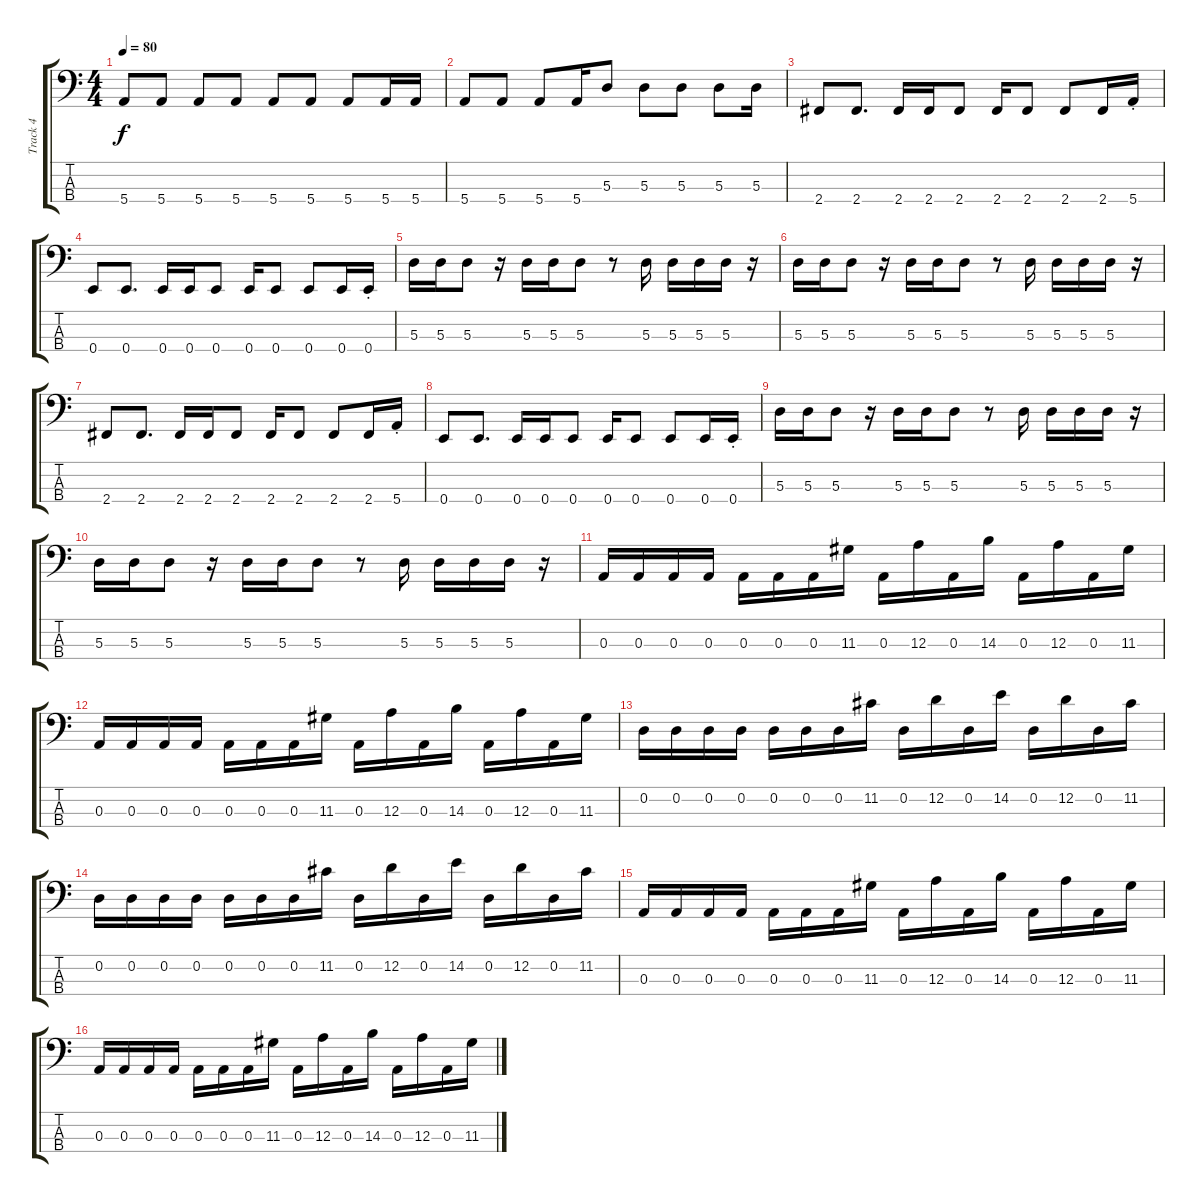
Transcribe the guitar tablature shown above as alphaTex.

\track ("Track 4" "Track 4") {instrument electricbassfinger}
\staff {score tabs}
\tuning (G2 D2 A1 E1) {hide}
\ts (4 4)
\tempo 80
\clef f4
\ks c
5.4.8{dy f} 5.4.8 5.4.8 5.4.8 5.4.8 5.4.8 5.4.8 5.4.16 5.4.16 |
5.4.8 5.4.8 5.4.8 5.4.16 5.3.8 5.3.8 5.3.8 5.3.8 5.3.16 |
2.4.8 2.4.8{d} 2.4.16 2.4.16 2.4.8 2.4.16 2.4.8 2.4.8 2.4.16 5.4{st}.16 |
0.4.8 0.4.8{d} 0.4.16 0.4.16 0.4.8 0.4.16 0.4.8 0.4.8 0.4.16 0.4{st}.16 |
5.3.16 5.3.16 5.3.8 r.16 5.3.16 5.3.16 5.3.8 r.8 5.3.16 5.3.16 5.3.16 5.3.16 r.16 |
5.3.16 5.3.16 5.3.8 r.16 5.3.16 5.3.16 5.3.8 r.8 5.3.16 5.3.16 5.3.16 5.3.16 r.16 |
2.4.8 2.4.8{d} 2.4.16 2.4.16 2.4.8 2.4.16 2.4.8 2.4.8 2.4.16 5.4{st}.16 |
0.4.8 0.4.8{d} 0.4.16 0.4.16 0.4.8 0.4.16 0.4.8 0.4.8 0.4.16 0.4{st}.16 |
5.3.16 5.3.16 5.3.8 r.16 5.3.16 5.3.16 5.3.8 r.8 5.3.16 5.3.16 5.3.16 5.3.16 r.16 |
5.3.16 5.3.16 5.3.8 r.16 5.3.16 5.3.16 5.3.8 r.8 5.3.16 5.3.16 5.3.16 5.3.16 r.16 |
0.3.16 0.3.16 0.3.16 0.3.16 0.3.16 0.3.16 0.3.16 11.3.16 0.3.16 12.3.16 0.3.16 14.3.16 0.3.16 12.3.16 0.3.16 11.3.16 |
0.3.16 0.3.16 0.3.16 0.3.16 0.3.16 0.3.16 0.3.16 11.3.16 0.3.16 12.3.16 0.3.16 14.3.16 0.3.16 12.3.16 0.3.16 11.3.16 |
0.2.16 0.2.16 0.2.16 0.2.16 0.2.16 0.2.16 0.2.16 11.2.16 0.2.16 12.2.16 0.2.16 14.2.16 0.2.16 12.2.16 0.2.16 11.2.16 |
0.2.16 0.2.16 0.2.16 0.2.16 0.2.16 0.2.16 0.2.16 11.2.16 0.2.16 12.2.16 0.2.16 14.2.16 0.2.16 12.2.16 0.2.16 11.2.16 |
0.3.16 0.3.16 0.3.16 0.3.16 0.3.16 0.3.16 0.3.16 11.3.16 0.3.16 12.3.16 0.3.16 14.3.16 0.3.16 12.3.16 0.3.16 11.3.16 |
0.3.16 0.3.16 0.3.16 0.3.16 0.3.16 0.3.16 0.3.16 11.3.16 0.3.16 12.3.16 0.3.16 14.3.16 0.3.16 12.3.16 0.3.16 11.3.16
